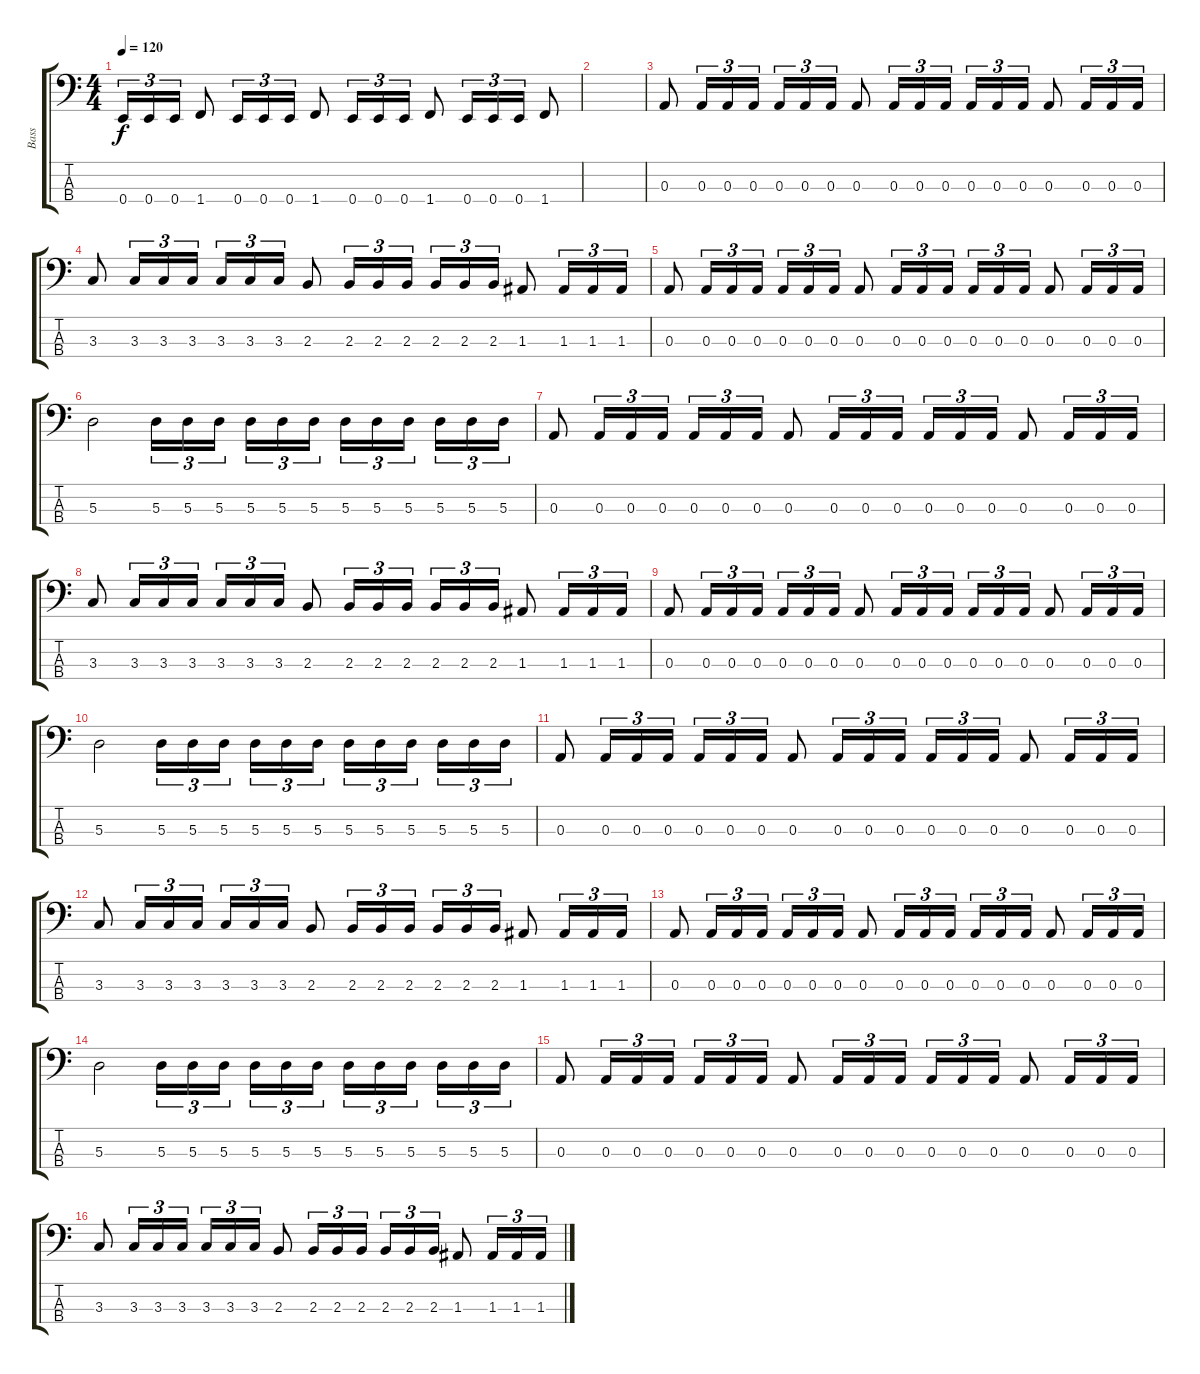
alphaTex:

\track ("Bass" "Bass") {instrument electricbasspick}
\staff {score tabs}
\tuning (G2 D2 A1 E1) {hide}
\ts (4 4)
\tempo 120
\clef f4
\ks c
0.4.16{tu (3 2) dy f} 0.4.16{tu (3 2)} 0.4.16{tu (3 2)} 1.4.8 0.4.16{tu (3 2)} 0.4.16{tu (3 2)} 0.4.16{tu (3 2)} 1.4.8 0.4.16{tu (3 2)} 0.4.16{tu (3 2)} 0.4.16{tu (3 2)} 1.4.8 0.4.16{tu (3 2)} 0.4.16{tu (3 2)} 0.4.16{tu (3 2)} 1.4.8 |
|
0.3.8 0.3.16{tu (3 2)} 0.3.16{tu (3 2)} 0.3.16{tu (3 2)} 0.3.16{tu (3 2)} 0.3.16{tu (3 2)} 0.3.16{tu (3 2)} 0.3.8 0.3.16{tu (3 2)} 0.3.16{tu (3 2)} 0.3.16{tu (3 2)} 0.3.16{tu (3 2)} 0.3.16{tu (3 2)} 0.3.16{tu (3 2)} 0.3.8 0.3.16{tu (3 2)} 0.3.16{tu (3 2)} 0.3.16{tu (3 2)} |
3.3.8 3.3.16{tu (3 2)} 3.3.16{tu (3 2)} 3.3.16{tu (3 2)} 3.3.16{tu (3 2)} 3.3.16{tu (3 2)} 3.3.16{tu (3 2)} 2.3.8 2.3.16{tu (3 2)} 2.3.16{tu (3 2)} 2.3.16{tu (3 2)} 2.3.16{tu (3 2)} 2.3.16{tu (3 2)} 2.3.16{tu (3 2)} 1.3.8 1.3.16{tu (3 2)} 1.3.16{tu (3 2)} 1.3.16{tu (3 2)} |
0.3.8 0.3.16{tu (3 2)} 0.3.16{tu (3 2)} 0.3.16{tu (3 2)} 0.3.16{tu (3 2)} 0.3.16{tu (3 2)} 0.3.16{tu (3 2)} 0.3.8 0.3.16{tu (3 2)} 0.3.16{tu (3 2)} 0.3.16{tu (3 2)} 0.3.16{tu (3 2)} 0.3.16{tu (3 2)} 0.3.16{tu (3 2)} 0.3.8 0.3.16{tu (3 2)} 0.3.16{tu (3 2)} 0.3.16{tu (3 2)} |
5.3.2 5.3.16{tu (3 2)} 5.3.16{tu (3 2)} 5.3.16{tu (3 2)} 5.3.16{tu (3 2)} 5.3.16{tu (3 2)} 5.3.16{tu (3 2)} 5.3.16{tu (3 2)} 5.3.16{tu (3 2)} 5.3.16{tu (3 2)} 5.3.16{tu (3 2)} 5.3.16{tu (3 2)} 5.3.16{tu (3 2)} |
0.3.8 0.3.16{tu (3 2)} 0.3.16{tu (3 2)} 0.3.16{tu (3 2)} 0.3.16{tu (3 2)} 0.3.16{tu (3 2)} 0.3.16{tu (3 2)} 0.3.8 0.3.16{tu (3 2)} 0.3.16{tu (3 2)} 0.3.16{tu (3 2)} 0.3.16{tu (3 2)} 0.3.16{tu (3 2)} 0.3.16{tu (3 2)} 0.3.8 0.3.16{tu (3 2)} 0.3.16{tu (3 2)} 0.3.16{tu (3 2)} |
3.3.8 3.3.16{tu (3 2)} 3.3.16{tu (3 2)} 3.3.16{tu (3 2)} 3.3.16{tu (3 2)} 3.3.16{tu (3 2)} 3.3.16{tu (3 2)} 2.3.8 2.3.16{tu (3 2)} 2.3.16{tu (3 2)} 2.3.16{tu (3 2)} 2.3.16{tu (3 2)} 2.3.16{tu (3 2)} 2.3.16{tu (3 2)} 1.3.8 1.3.16{tu (3 2)} 1.3.16{tu (3 2)} 1.3.16{tu (3 2)} |
0.3.8 0.3.16{tu (3 2)} 0.3.16{tu (3 2)} 0.3.16{tu (3 2)} 0.3.16{tu (3 2)} 0.3.16{tu (3 2)} 0.3.16{tu (3 2)} 0.3.8 0.3.16{tu (3 2)} 0.3.16{tu (3 2)} 0.3.16{tu (3 2)} 0.3.16{tu (3 2)} 0.3.16{tu (3 2)} 0.3.16{tu (3 2)} 0.3.8 0.3.16{tu (3 2)} 0.3.16{tu (3 2)} 0.3.16{tu (3 2)} |
5.3.2 5.3.16{tu (3 2)} 5.3.16{tu (3 2)} 5.3.16{tu (3 2)} 5.3.16{tu (3 2)} 5.3.16{tu (3 2)} 5.3.16{tu (3 2)} 5.3.16{tu (3 2)} 5.3.16{tu (3 2)} 5.3.16{tu (3 2)} 5.3.16{tu (3 2)} 5.3.16{tu (3 2)} 5.3.16{tu (3 2)} |
0.3.8 0.3.16{tu (3 2)} 0.3.16{tu (3 2)} 0.3.16{tu (3 2)} 0.3.16{tu (3 2)} 0.3.16{tu (3 2)} 0.3.16{tu (3 2)} 0.3.8 0.3.16{tu (3 2)} 0.3.16{tu (3 2)} 0.3.16{tu (3 2)} 0.3.16{tu (3 2)} 0.3.16{tu (3 2)} 0.3.16{tu (3 2)} 0.3.8 0.3.16{tu (3 2)} 0.3.16{tu (3 2)} 0.3.16{tu (3 2)} |
3.3.8 3.3.16{tu (3 2)} 3.3.16{tu (3 2)} 3.3.16{tu (3 2)} 3.3.16{tu (3 2)} 3.3.16{tu (3 2)} 3.3.16{tu (3 2)} 2.3.8 2.3.16{tu (3 2)} 2.3.16{tu (3 2)} 2.3.16{tu (3 2)} 2.3.16{tu (3 2)} 2.3.16{tu (3 2)} 2.3.16{tu (3 2)} 1.3.8 1.3.16{tu (3 2)} 1.3.16{tu (3 2)} 1.3.16{tu (3 2)} |
0.3.8 0.3.16{tu (3 2)} 0.3.16{tu (3 2)} 0.3.16{tu (3 2)} 0.3.16{tu (3 2)} 0.3.16{tu (3 2)} 0.3.16{tu (3 2)} 0.3.8 0.3.16{tu (3 2)} 0.3.16{tu (3 2)} 0.3.16{tu (3 2)} 0.3.16{tu (3 2)} 0.3.16{tu (3 2)} 0.3.16{tu (3 2)} 0.3.8 0.3.16{tu (3 2)} 0.3.16{tu (3 2)} 0.3.16{tu (3 2)} |
5.3.2 5.3.16{tu (3 2)} 5.3.16{tu (3 2)} 5.3.16{tu (3 2)} 5.3.16{tu (3 2)} 5.3.16{tu (3 2)} 5.3.16{tu (3 2)} 5.3.16{tu (3 2)} 5.3.16{tu (3 2)} 5.3.16{tu (3 2)} 5.3.16{tu (3 2)} 5.3.16{tu (3 2)} 5.3.16{tu (3 2)} |
0.3.8 0.3.16{tu (3 2)} 0.3.16{tu (3 2)} 0.3.16{tu (3 2)} 0.3.16{tu (3 2)} 0.3.16{tu (3 2)} 0.3.16{tu (3 2)} 0.3.8 0.3.16{tu (3 2)} 0.3.16{tu (3 2)} 0.3.16{tu (3 2)} 0.3.16{tu (3 2)} 0.3.16{tu (3 2)} 0.3.16{tu (3 2)} 0.3.8 0.3.16{tu (3 2)} 0.3.16{tu (3 2)} 0.3.16{tu (3 2)} |
3.3.8 3.3.16{tu (3 2)} 3.3.16{tu (3 2)} 3.3.16{tu (3 2)} 3.3.16{tu (3 2)} 3.3.16{tu (3 2)} 3.3.16{tu (3 2)} 2.3.8 2.3.16{tu (3 2)} 2.3.16{tu (3 2)} 2.3.16{tu (3 2)} 2.3.16{tu (3 2)} 2.3.16{tu (3 2)} 2.3.16{tu (3 2)} 1.3.8 1.3.16{tu (3 2)} 1.3.16{tu (3 2)} 1.3.16{tu (3 2)}
